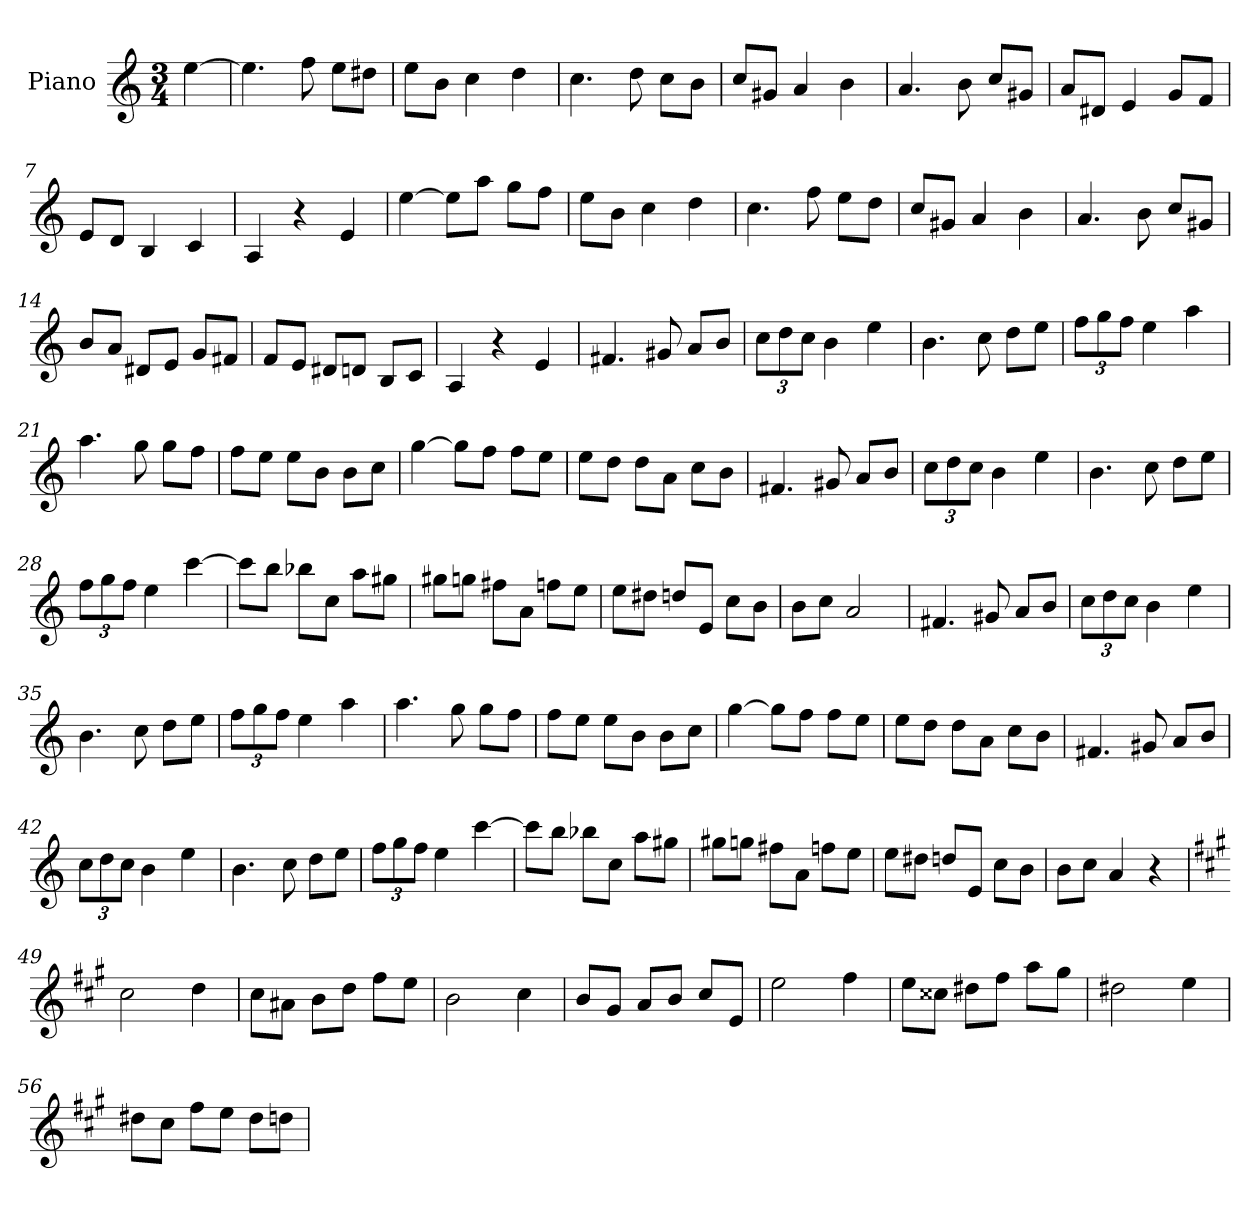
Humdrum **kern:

**kern
*part1
*staff1
*I"Piano
*I'Pno
*clefG2
*k[]
*a:
*M3/4
*MM138
=
[4ee
=1
4.ee]
8ff
8ee\L
8dd#X\J
=2
8ee\L
8b\J
4cc
4dd
=3
4.cc
8dd
8cc\L
8b\J
=4
8cc/L
8g#X/J
4a
4b
=5
4.a
8b
8cc/L
8g#X/J
=6
8a/L
8d#X/J
4e
8g/L
8f/J
=7
8e/L
8d/J
4B
4c
=8
4A
4r
4e
=9
[4ee
8ee\L]
8aa\J
8gg\L
8ff\J
=10
8ee\L
8b\J
4cc
4dd
=11
4.cc
8ff
8ee\L
8dd\J
=12
8cc/L
8g#X/J
4a
4b
=13
4.a
8b
8cc/L
8g#X/J
=14
8b/L
8a/J
8d#X/L
8e/J
8g/L
8f#X/J
=15
8f/L
8e/J
8d#X/L
8dn/J
8B/L
8c/J
=16
4A
4r
4e
=17
4.f#X
8g#X
8a/L
8b/J
=18
12cc\L
12dd\
12cc\J
4b
4ee
=19
4.b
8cc
8dd\L
8ee\J
=20
12ff\L
12gg\
12ff\J
4ee
4aa
=21
4.aa
8gg
8gg\L
8ff\J
=22
8ff\L
8ee\J
8ee\L
8b\J
8b\L
8cc\J
=23
[4gg
8gg\L]
8ff\J
8ff\L
8ee\J
=24
8ee\L
8dd\J
8dd\L
8a\J
8cc\L
8b\J
=25
4.f#X
8g#X
8a/L
8b/J
=26
12cc\L
12dd\
12cc\J
4b
4ee
=27
4.b
8cc
8dd\L
8ee\J
=28
12ff\L
12gg\
12ff\J
4ee
[4ccc
=29
8ccc\L]
8bb\J
8bb-X\L
8cc\J
8aa\L
8gg#X\J
=30
8gg#X\L
8ggn\J
8ff#X\L
8a\J
8ffn\L
8ee\J
=31
8ee\L
8dd#X\J
8ddn/L
8e/J
8cc\L
8b\J
=32
8b\L
8cc\J
2a
=33
4.f#X
8g#X
8a/L
8b/J
=34
12cc\L
12dd\
12cc\J
4b
4ee
=35
4.b
8cc
8dd\L
8ee\J
=36
12ff\L
12gg\
12ff\J
4ee
4aa
=37
4.aa
8gg
8gg\L
8ff\J
=38
8ff\L
8ee\J
8ee\L
8b\J
8b\L
8cc\J
=39
[4gg
8gg\L]
8ff\J
8ff\L
8ee\J
=40
8ee\L
8dd\J
8dd\L
8a\J
8cc\L
8b\J
=41
4.f#X
8g#X
8a/L
8b/J
=42
12cc\L
12dd\
12cc\J
4b
4ee
=43
4.b
8cc
8dd\L
8ee\J
=44
12ff\L
12gg\
12ff\J
4ee
[4ccc
=45
8ccc\L]
8bb\J
8bb-X\L
8cc\J
8aa\L
8gg#X\J
=46
8gg#X\L
8ggn\J
8ff#X\L
8a\J
8ffn\L
8ee\J
=47
8ee\L
8dd#X\J
8ddn/L
8e/J
8cc\L
8b\J
=48
8b\L
8cc\J
4a
4r
=49
*k[f#c#g#]
2cc#
4dd
=50
8cc#\L
8a#X\J
8b\L
8dd\J
8ff#\L
8ee\J
=51
2b
4cc#
=52
8b/L
8g#/J
8a/L
8b/J
8cc#/L
8e/J
=53
2ee
4ff#
=54
8ee\L
8cc##X\J
8dd#X\L
8ff#\J
8aa\L
8gg#\J
=55
2dd#X
4ee
=56
8dd#X\L
8cc#\J
8ff#\L
8ee\J
8dd#\L
8ddn\J
=
*-
